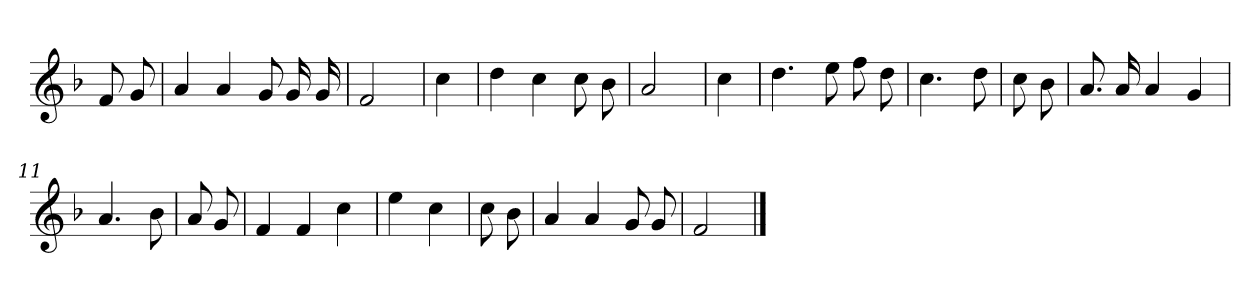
**kern
*part1
*staff1
*clefG2
*k[b-]
*F:
=
8f
8g
=1
4a
4a
8g
16g
16g
=2
2f
=3
4cc
=4
4dd
4cc
8cc
8b-
=5
2a
=6
4cc
=7
4.dd
8ee
8ff
8dd
=8
4.cc
8dd
=9
8cc
8b-
=10
8.a
16a
4a
4g
=11
4.a
8b-
=12
8a
8g
=13
4f
4f
4cc
=14
4ee
4cc
=15
8cc
8b-
=16
4a
4a
8g
8g
=17
2f
==
*-
